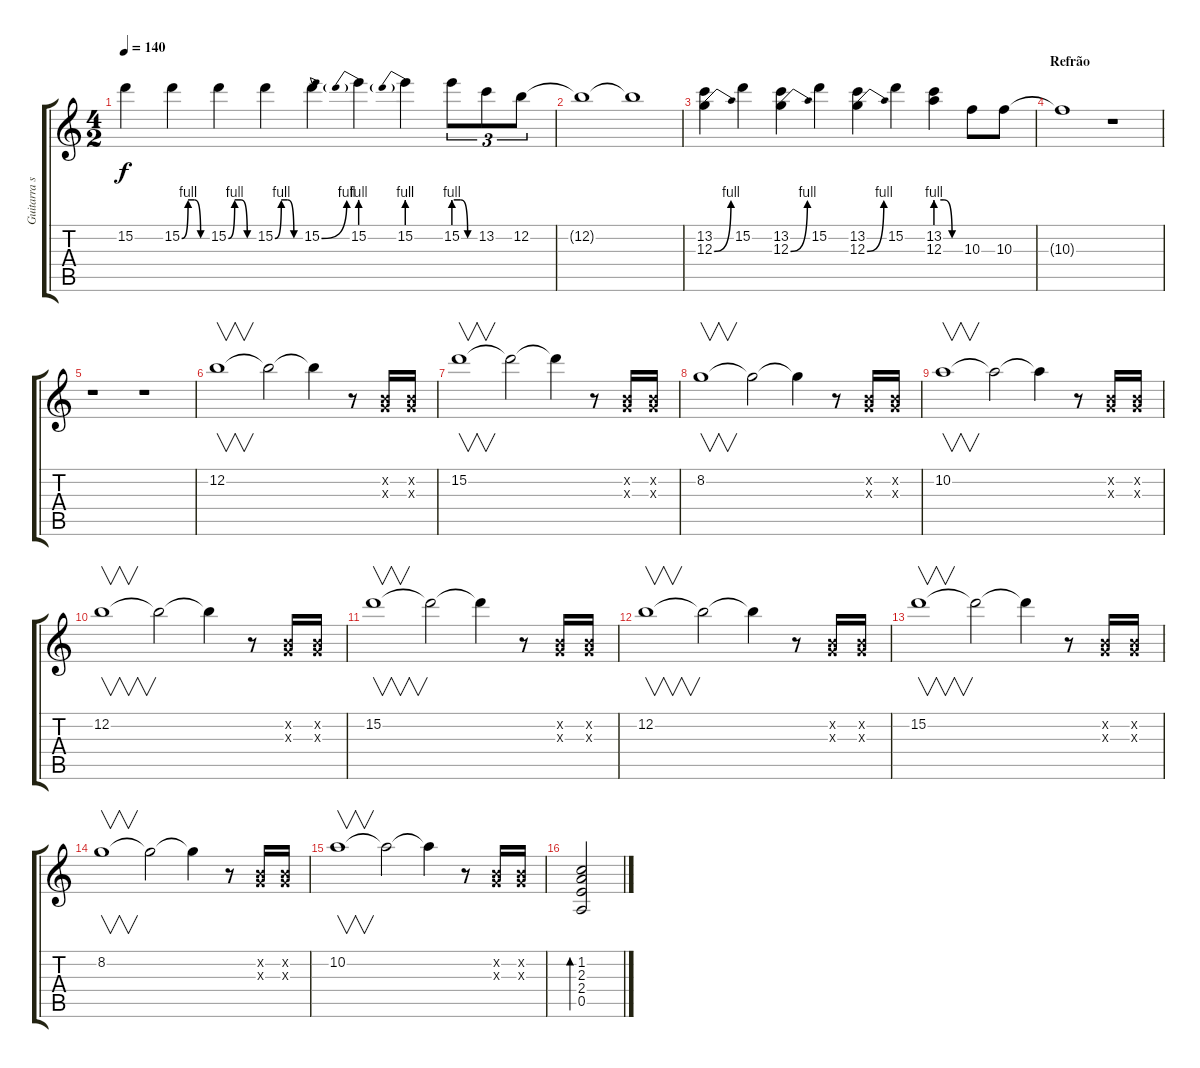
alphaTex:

\track ("Guitarra solo" "Guitarra s") {instrument electricguitarclean}
\staff {score tabs}
\tuning (E4 B3 G3 D3 A2 E2) {hide}
\ts (4 2)
\tempo 140
\clef g2
\ks c
15.2{t}.4{dy f} 15.2{be (custom 0 0 15 4 30 4 45 0 60 0)}.4 15.2{be (custom 0 0 15 4 30 4 45 0 60 0)}.4 15.2{be (custom 0 0 15 4 30 4 45 0 60 0)}.4 15.2{be (bend 0 0 60 4)}.4 15.2{be (prebend 0 4 60 4)}.4 15.2{be (prebend 0 4 60 4)}.4 15.2{be (custom 0 4 20 4 40 0 60 0)}.8{tu (3 2)} 13.2.8{tu (3 2)} 12.2.8{tu (3 2)} |
12.2{t}.1 12.2{t}.1 |
(13.2 12.3{be (bend 0 0 60 4)}).4 15.2.4 (13.2 12.3{be (bend 0 0 60 4)}).4 15.2.4 (13.2 12.3{be (bend 0 0 60 4)}).4 15.2.4 (13.2 12.3{be (custom 0 4 20 4 40 0 60 0)}).4 10.3.8 10.3.8 |
\section ("" "Refrão")
10.3{t}.1 r.1 |
r.1 r.1 |
12.2.1{v} 12.2{t}.2 12.2{t}.4 r.8 (0.2{x} 0.3{x}).16 (0.2{x} 0.3{x}).16 |
15.2.1{v} 15.2{t}.2 15.2{t}.4 r.8 (0.2{x} 0.3{x}).16 (0.2{x} 0.3{x}).16 |
8.2.1{v} 8.2{t}.2 8.2{t}.4 r.8 (0.2{x} 0.3{x}).16 (0.2{x} 0.3{x}).16 |
10.2.1{v} 10.2{t}.2 10.2{t}.4 r.8 (0.2{x} 0.3{x}).16 (0.2{x} 0.3{x}).16 |
12.2.1{v} 12.2{t}.2 12.2{t}.4 r.8 (0.2{x} 0.3{x}).16 (0.2{x} 0.3{x}).16 |
15.2.1{v} 15.2{t}.2 15.2{t}.4 r.8 (0.2{x} 0.3{x}).16 (0.2{x} 0.3{x}).16 |
12.2.1{v} 12.2{t}.2 12.2{t}.4 r.8 (0.2{x} 0.3{x}).16 (0.2{x} 0.3{x}).16 |
15.2.1{v} 15.2{t}.2 15.2{t}.4 r.8 (0.2{x} 0.3{x}).16 (0.2{x} 0.3{x}).16 |
8.2.1{v} 8.2{t}.2 8.2{t}.4 r.8 (0.2{x} 0.3{x}).16 (0.2{x} 0.3{x}).16 |
10.2.1{v} 10.2{t}.2 10.2{t}.4 r.8 (0.2{x} 0.3{x}).16 (0.2{x} 0.3{x}).16 |
(1.2 2.3 2.4 0.5).2{bd 240 volume 10 instrument electricguitarclean}
